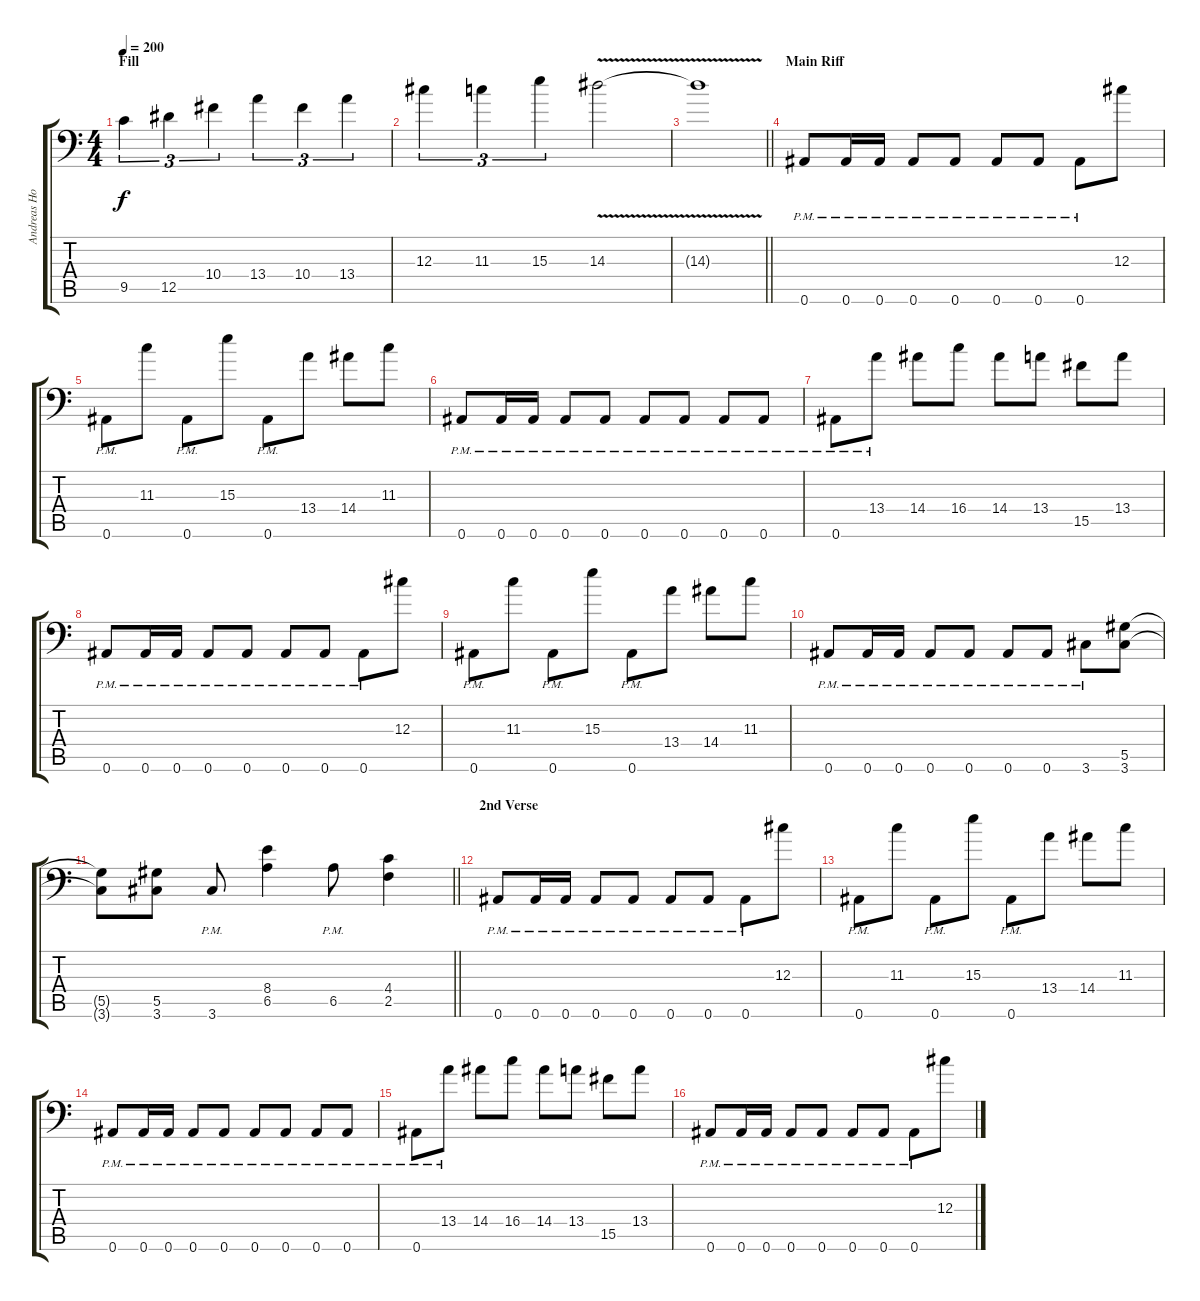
\track ("Andreas Holma" "Andreas Ho") {instrument distortionguitar}
\staff {score tabs}
\tuning (Bb3 F3 Db3 Ab2 Eb2 Bb1) {hide}
\ts (4 4)
\section ("" "Fill")
\tempo 200
\clef f4
\ks c
9.5.4{tu (3 2) dy f} 12.5.4{tu (3 2)} 10.4.4{tu (3 2)} 13.4.4{tu (3 2)} 10.4.4{tu (3 2)} 13.4.4{tu (3 2)} |
12.3.4{tu (3 2)} 11.3.4{tu (3 2)} 15.3.4{tu (3 2)} 14.3{v}.2 |
\barLineRight lightlight
14.3{t}.1 |
\section ("" "Main Riff")
0.6{pm}.8 0.6{pm}.16 0.6{pm}.16 0.6{pm}.8 0.6{pm}.8 0.6{pm}.8 0.6{pm}.8 0.6{pm}.8 12.3.8 |
0.6{pm}.8 11.3.8 0.6{pm}.8 15.3.8 0.6{pm}.8 13.4.8 14.4.8 11.3.8 |
0.6{pm}.8 0.6{pm}.16 0.6{pm}.16 0.6{pm}.8 0.6{pm}.8 0.6{pm}.8 0.6{pm}.8 0.6{pm}.8 0.6{pm}.8 |
0.6{pm}.8 13.4{pm}.8 14.4.8 16.4.8 14.4.8 13.4.8 15.5.8 13.4.8 |
0.6{pm}.8 0.6{pm}.16 0.6{pm}.16 0.6{pm}.8 0.6{pm}.8 0.6{pm}.8 0.6{pm}.8 0.6{pm}.8 12.3.8 |
0.6{pm}.8 11.3.8 0.6{pm}.8 15.3.8 0.6{pm}.8 13.4.8 14.4.8 11.3.8 |
0.6{pm}.8 0.6{pm}.16 0.6{pm}.16 0.6{pm}.8 0.6{pm}.8 0.6{pm}.8 0.6{pm}.8 3.6{pm}.8 (5.5 3.6).8 |
\barLineRight lightlight
(5.5{t} 3.6{t}).8 (5.5 3.6).8 3.6{pm}.8 (8.4 6.5).4 6.5{pm}.8 (4.4 2.5).4 |
\section ("" "2nd Verse")
0.6{pm}.8 0.6{pm}.16 0.6{pm}.16 0.6{pm}.8 0.6{pm}.8 0.6{pm}.8 0.6{pm}.8 0.6{pm}.8 12.3.8 |
0.6{pm}.8 11.3.8 0.6{pm}.8 15.3.8 0.6{pm}.8 13.4.8 14.4.8 11.3.8 |
0.6{pm}.8 0.6{pm}.16 0.6{pm}.16 0.6{pm}.8 0.6{pm}.8 0.6{pm}.8 0.6{pm}.8 0.6{pm}.8 0.6{pm}.8 |
0.6{pm}.8 13.4{pm}.8 14.4.8 16.4.8 14.4.8 13.4.8 15.5.8 13.4.8 |
0.6{pm}.8 0.6{pm}.16 0.6{pm}.16 0.6{pm}.8 0.6{pm}.8 0.6{pm}.8 0.6{pm}.8 0.6{pm}.8 12.3.8
